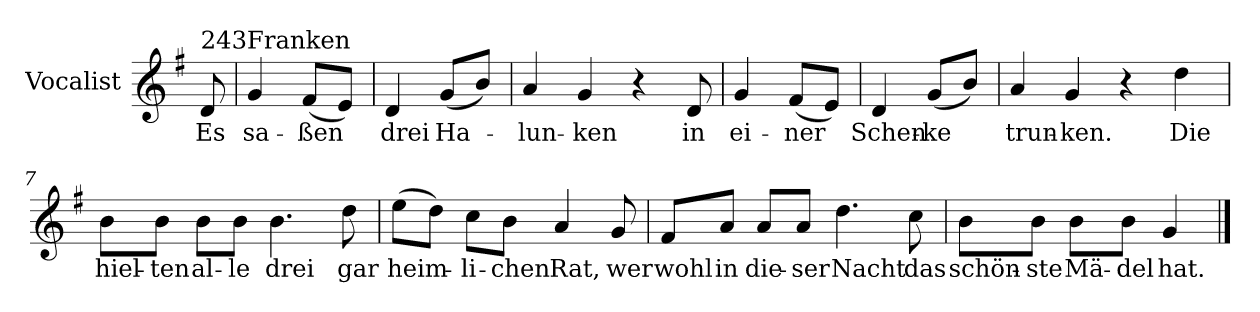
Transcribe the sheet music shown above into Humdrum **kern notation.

**kern	**text
*part1	*part1
*staff1	*staff1
*I"Vocalist	*
*k[f#]	*
*G:	*
=	=
!LO:TX:a:t=243Franken	!
8d	Es
=1	=1
4g	sa-
(8f#L	-ßen
8eJ)	.
=2	=2
4d	drei
(8gL	Ha-
8bJ)	.
=3	=3
4a	-lun-
4g	-ken
4r	.
8d	in
=4	=4
4g	ei-
(8f#L	-ner
8eJ)	.
=5	=5
4d	Schen-
(8gL	-ke
8bJ)	.
=6	=6
4a	trun-
4g	-ken.
4r	.
4dd	Die
=7	=7
8bL	hiel-
8bJ	-ten
8bL	al-
8bJ	-le
4.b	drei
8dd	gar
=8	=8
(8eeL	heim-
8ddJ)	.
8ccL	-li-
8bJ	-chen
4a	Rat,
8g	wer
=9	=9
8f#L	wohl
8aJ	in
8aL	die-
8aJ	-ser
4.dd	Nacht
8cc	das
=10	=10
8bL	schön-
8bJ	-ste
8bL	Mä-
8bJ	-del
4g	hat.
==	==
*-	*-
